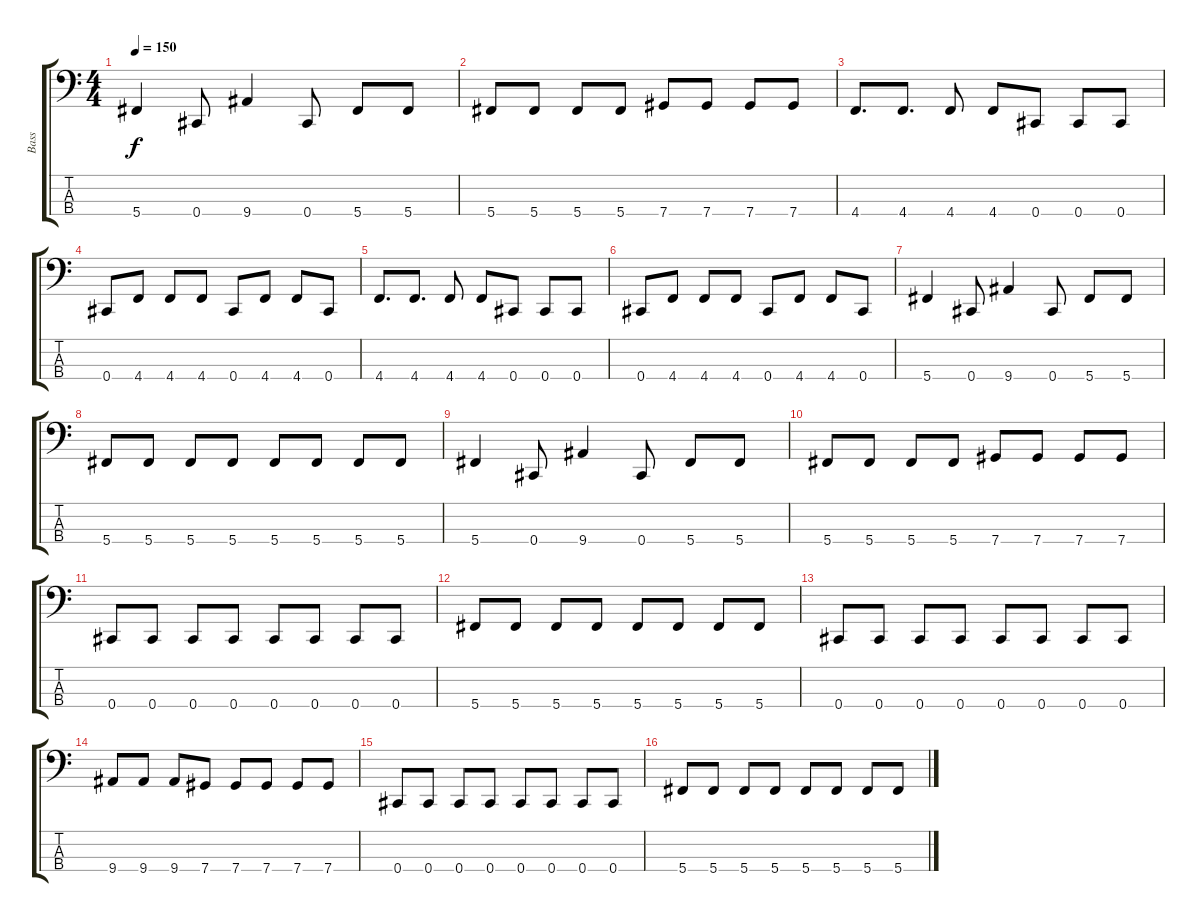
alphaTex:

\track ("Bass" "Bass") {instrument electricbasspick}
\staff {score tabs}
\tuning (Gb2 Db2 Ab1 Db1) {hide}
\ts (4 4)
\tempo 150
\clef f4
\ks c
5.4.4{dy f} 0.4.8 9.4.4 0.4.8 5.4.8 5.4.8 |
5.4.8 5.4.8 5.4.8 5.4.8 7.4.8 7.4.8 7.4.8 7.4.8 |
4.4.8{d} 4.4.8{d} 4.4.8 4.4.8 0.4.8 0.4.8 0.4.8 |
0.4.8 4.4.8 4.4.8 4.4.8 0.4.8 4.4.8 4.4.8 0.4.8 |
4.4.8{d} 4.4.8{d} 4.4.8 4.4.8 0.4.8 0.4.8 0.4.8 |
0.4.8 4.4.8 4.4.8 4.4.8 0.4.8 4.4.8 4.4.8 0.4.8 |
5.4.4 0.4.8 9.4.4 0.4.8 5.4.8 5.4.8 |
5.4.8 5.4.8 5.4.8 5.4.8 5.4.8 5.4.8 5.4.8 5.4.8 |
5.4.4 0.4.8 9.4.4 0.4.8 5.4.8 5.4.8 |
5.4.8 5.4.8 5.4.8 5.4.8 7.4.8 7.4.8 7.4.8 7.4.8 |
0.4.8 0.4.8 0.4.8 0.4.8 0.4.8 0.4.8 0.4.8 0.4.8 |
5.4.8 5.4.8 5.4.8 5.4.8 5.4.8 5.4.8 5.4.8 5.4.8 |
0.4.8 0.4.8 0.4.8 0.4.8 0.4.8 0.4.8 0.4.8 0.4.8 |
9.4.8 9.4.8 9.4.8 7.4.8 7.4.8 7.4.8 7.4.8 7.4.8 |
0.4.8 0.4.8 0.4.8 0.4.8 0.4.8 0.4.8 0.4.8 0.4.8 |
5.4.8 5.4.8 5.4.8 5.4.8 5.4.8 5.4.8 5.4.8 5.4.8
